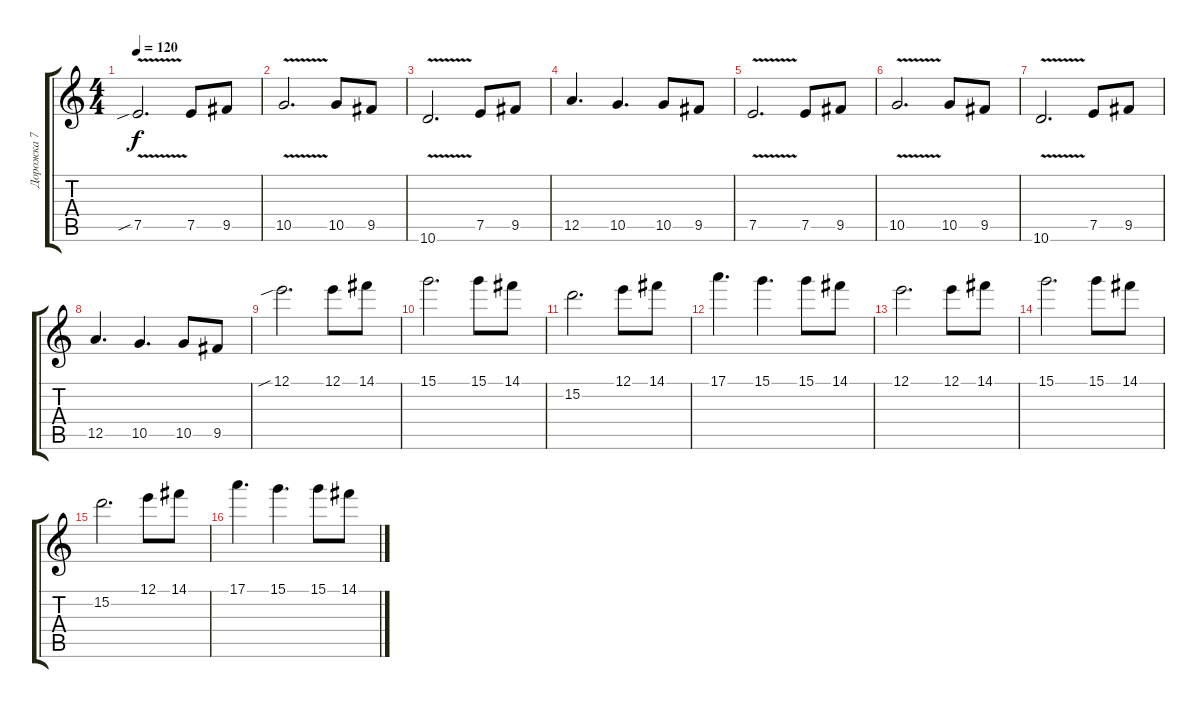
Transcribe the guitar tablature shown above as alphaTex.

\track ("Дорожка 7" "Дорожка 7") {instrument overdrivenguitar}
\staff {score tabs}
\tuning (E4 B3 G3 D3 A2 E2) {hide}
\ts (4 4)
\tempo 120
\clef g2
\ks c
7.5{v sib}.2{d dy f} 7.5.8 9.5.8 |
10.5{v}.2{d} 10.5.8 9.5.8 |
10.6{v}.2{d} 7.5.8 9.5.8 |
12.5.4{d} 10.5.4{d} 10.5.8 9.5.8 |
7.5{v}.2{d} 7.5.8 9.5.8 |
10.5{v}.2{d} 10.5.8 9.5.8 |
10.6{v}.2{d} 7.5.8 9.5.8 |
12.5.4{d} 10.5.4{d} 10.5.8 9.5.8 |
12.1{sib}.2{d} 12.1.8 14.1.8 |
15.1.2{d} 15.1.8 14.1.8 |
15.2.2{d} 12.1.8 14.1.8 |
17.1.4{d} 15.1.4{d} 15.1.8 14.1.8 |
12.1.2{d} 12.1.8 14.1.8 |
15.1.2{d} 15.1.8 14.1.8 |
15.2.2{d} 12.1.8 14.1.8 |
17.1.4{d} 15.1.4{d} 15.1.8 14.1.8
